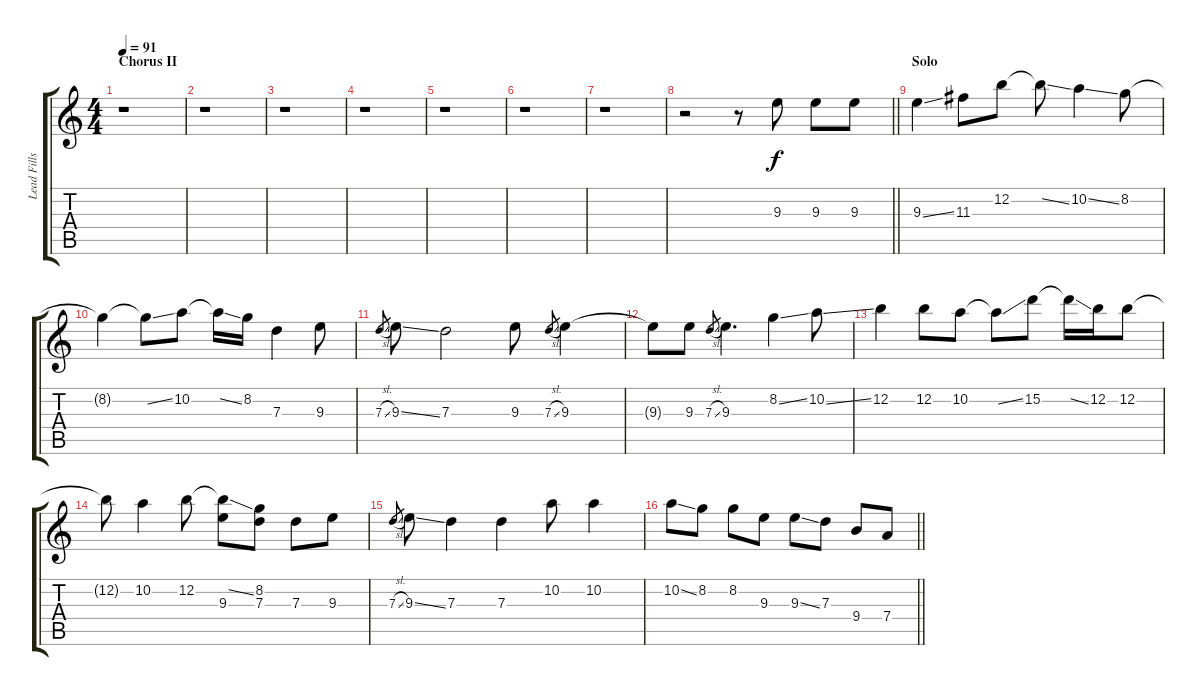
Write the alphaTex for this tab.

\track ("Lead Fills" "Lead Fills") {instrument overdrivenguitar}
\staff {score tabs}
\tuning (E4 B3 G3 D3 A2 E2) {hide}
\ts (4 4)
\section ("" "Chorus II")
\tempo 91
\clef g2
\ks c
r.1{dy f} |
r.1 |
r.1 |
r.1 |
r.1 |
r.1 |
r.1 |
\barLineRight lightlight
r.2 r.8 9.3.8 9.3.8 9.3.8 |
\section ("" "Solo")
9.3{ss}.4 11.3.8 12.2.8 12.2{ss t}.8 10.2{ss}.4 8.2.8 |
8.2{t}.4 8.2{ss t}.8 10.2.8 10.2{ss t}.16 8.2.16 7.3.4 9.3.8 |
7.3{sl}.8{gr} 9.3{ss}.8 7.3.2 9.3.8 7.3{sl}.8{gr} 9.3.4 |
9.3{t}.8 9.3.8 7.3{sl}.8{gr} 9.3.4{d} 8.2{ss}.4 10.2{ss}.8 |
12.2.4 12.2.8 10.2.8 10.2{ss t}.8 15.2.8 15.2{ss t}.16 12.2.16 12.2.8 |
12.2{t}.8 10.2.4 12.2.8 (12.2{ss t} 9.3).8 (8.2 7.3).8 7.3.8 9.3.8 |
7.3{sl}.8{gr} 9.3{ss}.8 7.3.4 7.3.4 10.2.8 10.2.4 |
\barLineRight lightlight
10.2{ss}.8 8.2.8 8.2.8 9.3.8 9.3{ss}.8 7.3.8 9.4.8 7.4.8
